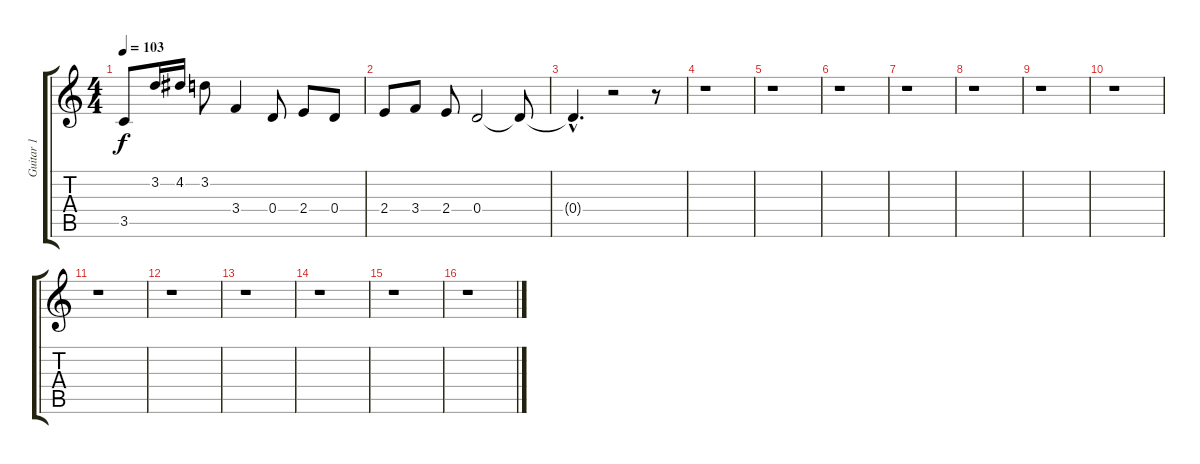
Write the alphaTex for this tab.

\track ("Guitar 1" "Guitar 1") {instrument distortionguitar}
\staff {score tabs}
\tuning (E4 B3 G3 D3 A2 E2) {hide}
\ts (4 4)
\tempo 103
\clef g2
\ks c
3.5.8{dy f} 3.2.16 4.2.16 3.2.8 3.4.4 0.4.8 2.4.8 0.4.8 |
2.4.8 3.4.8 2.4.8 0.4.2 0.4{t}.8 |
0.4{hac t}.4{d} r.2 r.8 |
r.1 |
r.1 |
r.1 |
r.1 |
r.1 |
r.1 |
r.1 |
r.1 |
r.1 |
r.1 |
r.1 |
r.1 |
r.1
